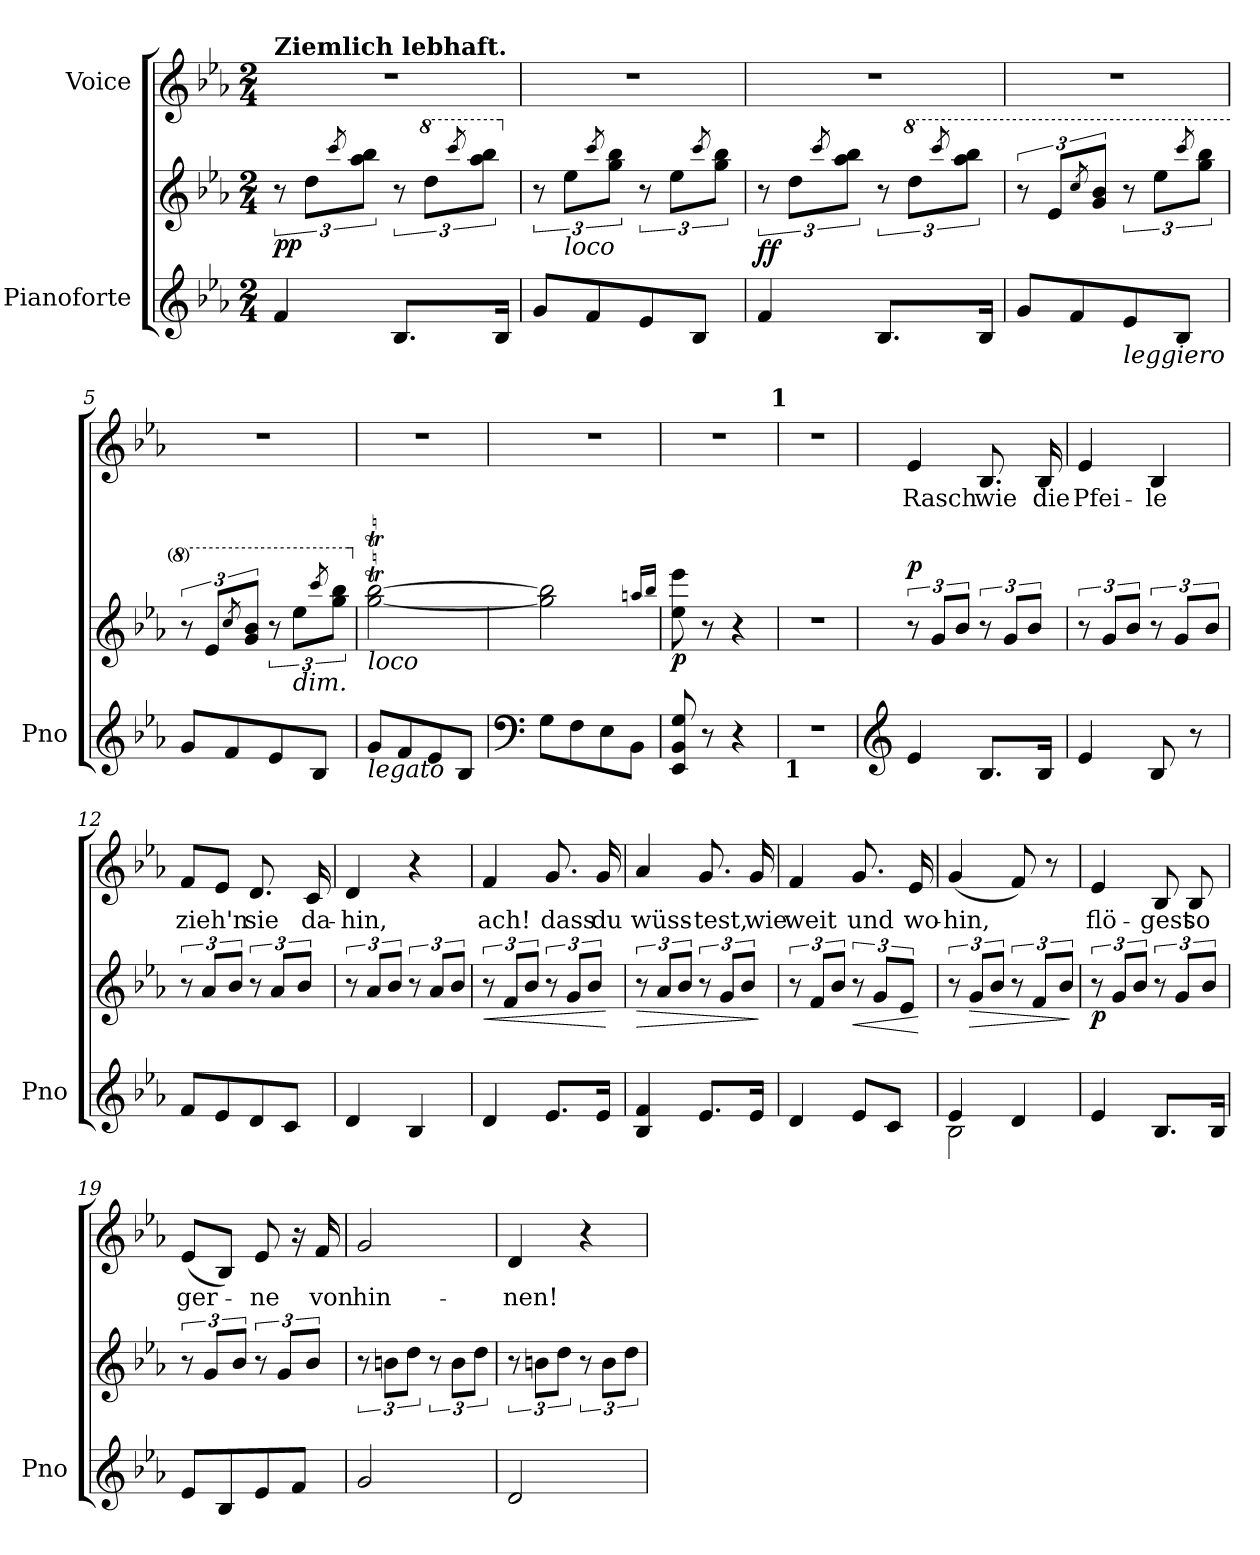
**kern	**kern	**dynam	**kern	**text
*part2	*part2	*part2	*part1	*part1
*staff3	*staff2	*staff2/3	*staff1	*staff1
*I"Pianoforte	*	*	*I"Voice	*
*I'Pno	*	*	*	*
*clefG2	*clefG2	*	*clefG2	*
*k[b-e-a-]	*k[b-e-a-]	*	*k[b-e-a-]	*
*M2/4	*M2/4	*	*M2/4	*
=1	=1	=1	=1	=1
!	!	!	!LO:TX:a:B:t=Ziemlich lebhaft.	!
!	!	!LO:DY:b	!	!
4f/	12r	pp	2r	.
.	12dd\L	.	.	.
.	8qccc/	.	.	.
.	12aa-\ 12bb-\J	.	.	.
8.B-/L	12r	.	.	.
*	*8va	*	*	*
.	12ddd\L	.	.	.
.	8qcccc/	.	.	.
.	12aaa-\ 12bbb-\J	.	.	.
16B-/Jk	.	.	.	.
=2	=2	=2	=2	=2
*	*X8va	*	*	*
8g/L	12r	.	2r	.
!	!LO:TX:b:i:t=loco	!	!	!
.	12ee-\L	.	.	.
8f/	.	.	.	.
.	8qccc/	.	.	.
.	12gg\ 12bb-\J	.	.	.
8e-/	12r	.	.	.
.	12ee-\L	.	.	.
8B-/J	.	.	.	.
.	8qccc/	.	.	.
.	12gg\ 12bb-\J	.	.	.
=3	=3	=3	=3	=3
!	!	!LO:DY:b	!	!
4f/	12r	ff	2r	.
.	12dd\L	.	.	.
.	8qccc/	.	.	.
.	12aa-\ 12bb-\J	.	.	.
8.B-/L	12r	.	.	.
*	*8va	*	*	*
.	12ddd\L	.	.	.
.	8qcccc/	.	.	.
.	12aaa-\ 12bbb-\J	.	.	.
16B-/Jk	.	.	.	.
=4	=4	=4	=4	=4
8g/L	12r	.	2r	.
.	12ee-/L	.	.	.
8f/	.	.	.	.
.	8qccc/	.	.	.
.	12gg/ 12bb-/J	.	.	.
!LO:TX:b:i:t=leggiero	!	!	!	!
8e-/	12r	.	.	.
.	12eee-\L	.	.	.
8B-/J	.	.	.	.
.	8qcccc/	.	.	.
.	12ggg\ 12bbb-\J	.	.	.
!!LO:LB:g=z
=5	=5	=5	=5	=5
8g/L	12r	.	2r	.
.	12ee-/L	.	.	.
8f/	.	.	.	.
.	8qccc/	.	.	.
.	12gg/ 12bb-/J	.	.	.
8e-/	12r	.	.	.
!	!LO:TX:b:i:t=dim.	!	!	!
.	12eee-\L	.	.	.
8B-/J	.	.	.	.
.	8qcccc/	.	.	.
.	12ggg\ 12bbb-\J	.	.	.
=6	=6	=6	=6	=6
*	*X8va	*	*	*
!	!LO:TX:b:i:t=loco	!	!	!
!LO:TX:b:i:t=legato	!	!	!	!
8g/L	[2gg\T [2bb-\T	.	2r	.
8f/	.	.	.	.
8e-/	.	.	.	.
8B-/J	.	.	.	.
=7	=7	=7	=7	=7
*clefF4	*	*	*	*
8G\L	2gg\]TTT 2bb-\]TTT	.	2r	.
8F\	.	.	.	.
8E-\	.	.	.	.
8BB-\J	.	.	.	.
.	16qaan/LL	.	.	.
.	16qbb-/JJ	.	.	.
=8	=8	=8	=8	=8
!	!	!LO:DY:b	!	!
8EE-/ 8BB-/ 8G/	8ee-\ 8eee-\	p	2r	.
8r	8r	.	.	.
4r	4r	.	.	.
!!LO:REH:place=s1:a:B:cj:enc=none:fs=15:t=1
=9	=9	=9	=9	=9
!LO:TX:b:B:t=1	!	!	!	!
2r	2r	.	2r	.
=10	=10	=10	=10	=10
*clefG2	*	*	*	*
!	!	!LO:DY:a	!	!LO:LY:b
4e-/	12r	p	4e-/	Rasch
.	12g/L	.	.	.
.	12b-/J	.	.	.
!	!	!	!	!LO:LY:b
8.B-/L	12r	.	8.B-/	wie
.	12g/L	.	.	.
.	12b-/J	.	.	.
!	!	!	!	!LO:LY:b
16B-/Jk	.	.	16B-/	die
!!LO:LB:g=z
=11	=11	=11	=11	=11
!	!	!	!	!LO:LY:b
4e-/	12r	.	4e-/	Pfei-
.	12g/L	.	.	.
.	12b-/J	.	.	.
!	!	!	!	!LO:LY:b
8B-/	12r	.	4B-/	-le
.	12g/L	.	.	.
8r	.	.	.	.
.	12b-/J	.	.	.
=12	=12	=12	=12	=12
!	!	!	!	!LO:LY:b
8f/L	12r	.	8f/L	zieh'n
.	12a-/L	.	.	.
8e-/	.	.	8e-/J	.
.	12b-/J	.	.	.
!	!	!	!	!LO:LY:b
8d/	12r	.	8.d/	sie
.	12a-/L	.	.	.
8c/J	.	.	.	.
.	12b-/J	.	.	.
!	!	!	!	!LO:LY:b
.	.	.	16c/	da-
=13	=13	=13	=13	=13
!	!	!	!	!LO:LY:b
4d/	12r	.	4d/	-hin,
.	12a-/L	.	.	.
.	12b-/J	.	.	.
4B-/	12r	.	4r	.
.	12a-/L	.	.	.
.	12b-/J	.	.	.
=14	=14	=14	=14	=14
!	!	!LO:HP:b	!	!LO:LY:b
4d/	12r	<	4f/	ach!
.	12f/L	.	.	.
.	12b-/J	.	.	.
!	!	!	!	!LO:LY:b
8.e-/L	12r	.	8.g/	dass
.	12g/L	.	.	.
.	12b-/J	.	.	.
!	!	!	!	!LO:LY:b
16e-/Jk	.	.	16g/	du
.	.	[	.	.
=15	=15	=15	=15	=15
!	!	!LO:HP:b	!	!LO:LY:b
4B-/ 4f/	12r	>	4a-/	wüss-
.	12a-/L	.	.	.
.	12b-/J	.	.	.
!	!	!	!	!LO:LY:b
8.e-/L	12r	.	8.g/	-test,
.	12g/L	.	.	.
.	12b-/J	.	.	.
!	!	!	!	!LO:LY:b
16e-/Jk	.	.	16g/	wie
.	.	]	.	.
!!LO:LB:g=z
=16	=16	=16	=16	=16
!	!	!	!	!LO:LY:b
4d/	12r	.	4f/	weit
.	12f/L	.	.	.
.	12b-/J	.	.	.
!	!	!LO:HP:b	!	!LO:LY:b
8e-/L	12r	<	8.g/	und
.	12g/L	.	.	.
8c/J	.	.	.	.
.	12e-/J	.	.	.
!	!	!	!	!LO:LY:b
.	.	.	16e-/	wo-
.	.	[	.	.
=17	=17	=17	=17	=17
*^	*	*	*	*
!	!	!	!	!	!LO:LY:b
4e-/	2B-\	12r	.	(4g/	-hin,
!	!	!	!LO:HP:b	!	!
.	.	12g/L	>	.	.
.	.	12b-/J	.	.	.
4d/	.	12r	.	8f/)	.
.	.	12f/L	.	.	.
.	.	.	.	8r	.
.	.	12b-/J	.	.	.
*v	*v	*	*	*	*
.	.	]	.	.
=18	=18	=18	=18	=18
!	!	!LO:DY:b	!	!LO:LY:b
4e-/	12r	p	4e-/	flö-
.	12g/L	.	.	.
.	12b-/J	.	.	.
!	!	!	!	!LO:LY:b
8.B-/L	12r	.	8B-/	-gest
.	12g/L	.	.	.
!	!	!	!	!LO:LY:b
.	.	.	8B-/	so
.	12b-/J	.	.	.
16B-/Jk	.	.	.	.
=19	=19	=19	=19	=19
!	!	!	!	!LO:LY:b
8e-/L	12r	.	(8e-/L	ger-
.	12g/L	.	.	.
8B-/	.	.	8B-/J)	.
.	12b-/J	.	.	.
!	!	!	!	!LO:LY:b
8e-/	12r	.	8e-/	-ne
.	12g/L	.	.	.
8f/J	.	.	16r	.
.	12b-/J	.	.	.
!	!	!	!	!LO:LY:b
.	.	.	16f/	von
!!LO:PB:g=z
=20	=20	=20	=20	=20
!	!	!	!	!LO:LY:b
2g/	12r	.	2g/	hin-
.	12bn\L	.	.	.
.	12dd\J	.	.	.
.	12r	.	.	.
.	12b\L	.	.	.
.	12dd\J	.	.	.
=21	=21	=21	=21	=21
!	!	!	!	!LO:LY:b
2d/	12r	.	4d/	-nen!
.	12bn\L	.	.	.
.	12dd\J	.	.	.
.	12r	.	4r	.
.	12b\L	.	.	.
.	12dd\J	.	.	.
=	=	=	=	=
*-	*-	*-	*-	*-
